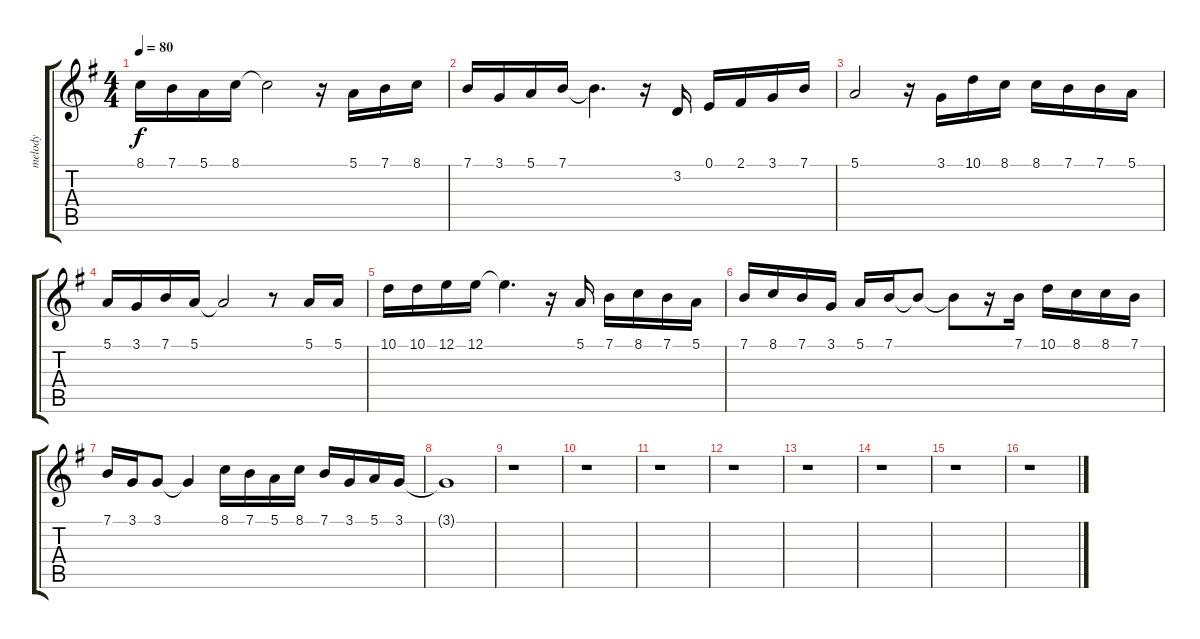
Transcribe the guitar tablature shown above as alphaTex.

\track ("melody" "melody") {instrument flute}
\staff {score tabs}
\tuning (E4 B3 G3 D3 A2 E2) {hide}
\ts (4 4)
\tempo 80
\clef g2
\ks g
8.1.16{dy f} 7.1.16 5.1.16 8.1.16 8.1{t}.2 r.16 5.1.16 7.1.16 8.1.16 |
7.1.16 3.1.16 5.1.16 7.1.16 7.1{t}.4{d} r.16 3.2.16 0.1.16 2.1.16 3.1.16 7.1.16 |
5.1.2 r.16 3.1.16 10.1.16 8.1.16 8.1.16 7.1.16 7.1.16 5.1.16 |
5.1.16 3.1.16 7.1.16 5.1.16 5.1{t}.2 r.8 5.1.16 5.1.16 |
10.1.16 10.1.16 12.1.16 12.1.16 12.1{t}.4{d} r.16 5.1.16 7.1.16 8.1.16 7.1.16 5.1.16 |
7.1.16 8.1.16 7.1.16 3.1.16 5.1.16 7.1.16 7.1{t}.8 7.1{t}.8 r.16 7.1.16 10.1.16 8.1.16 8.1.16 7.1.16 |
7.1.16 3.1.16 3.1.8 3.1{t}.4 8.1.16 7.1.16 5.1.16 8.1.16 7.1.16 3.1.16 5.1.16 3.1.16 |
3.1{t}.1 |
r.1 |
r.1 |
r.1 |
r.1 |
r.1 |
r.1 |
r.1 |
r.1
